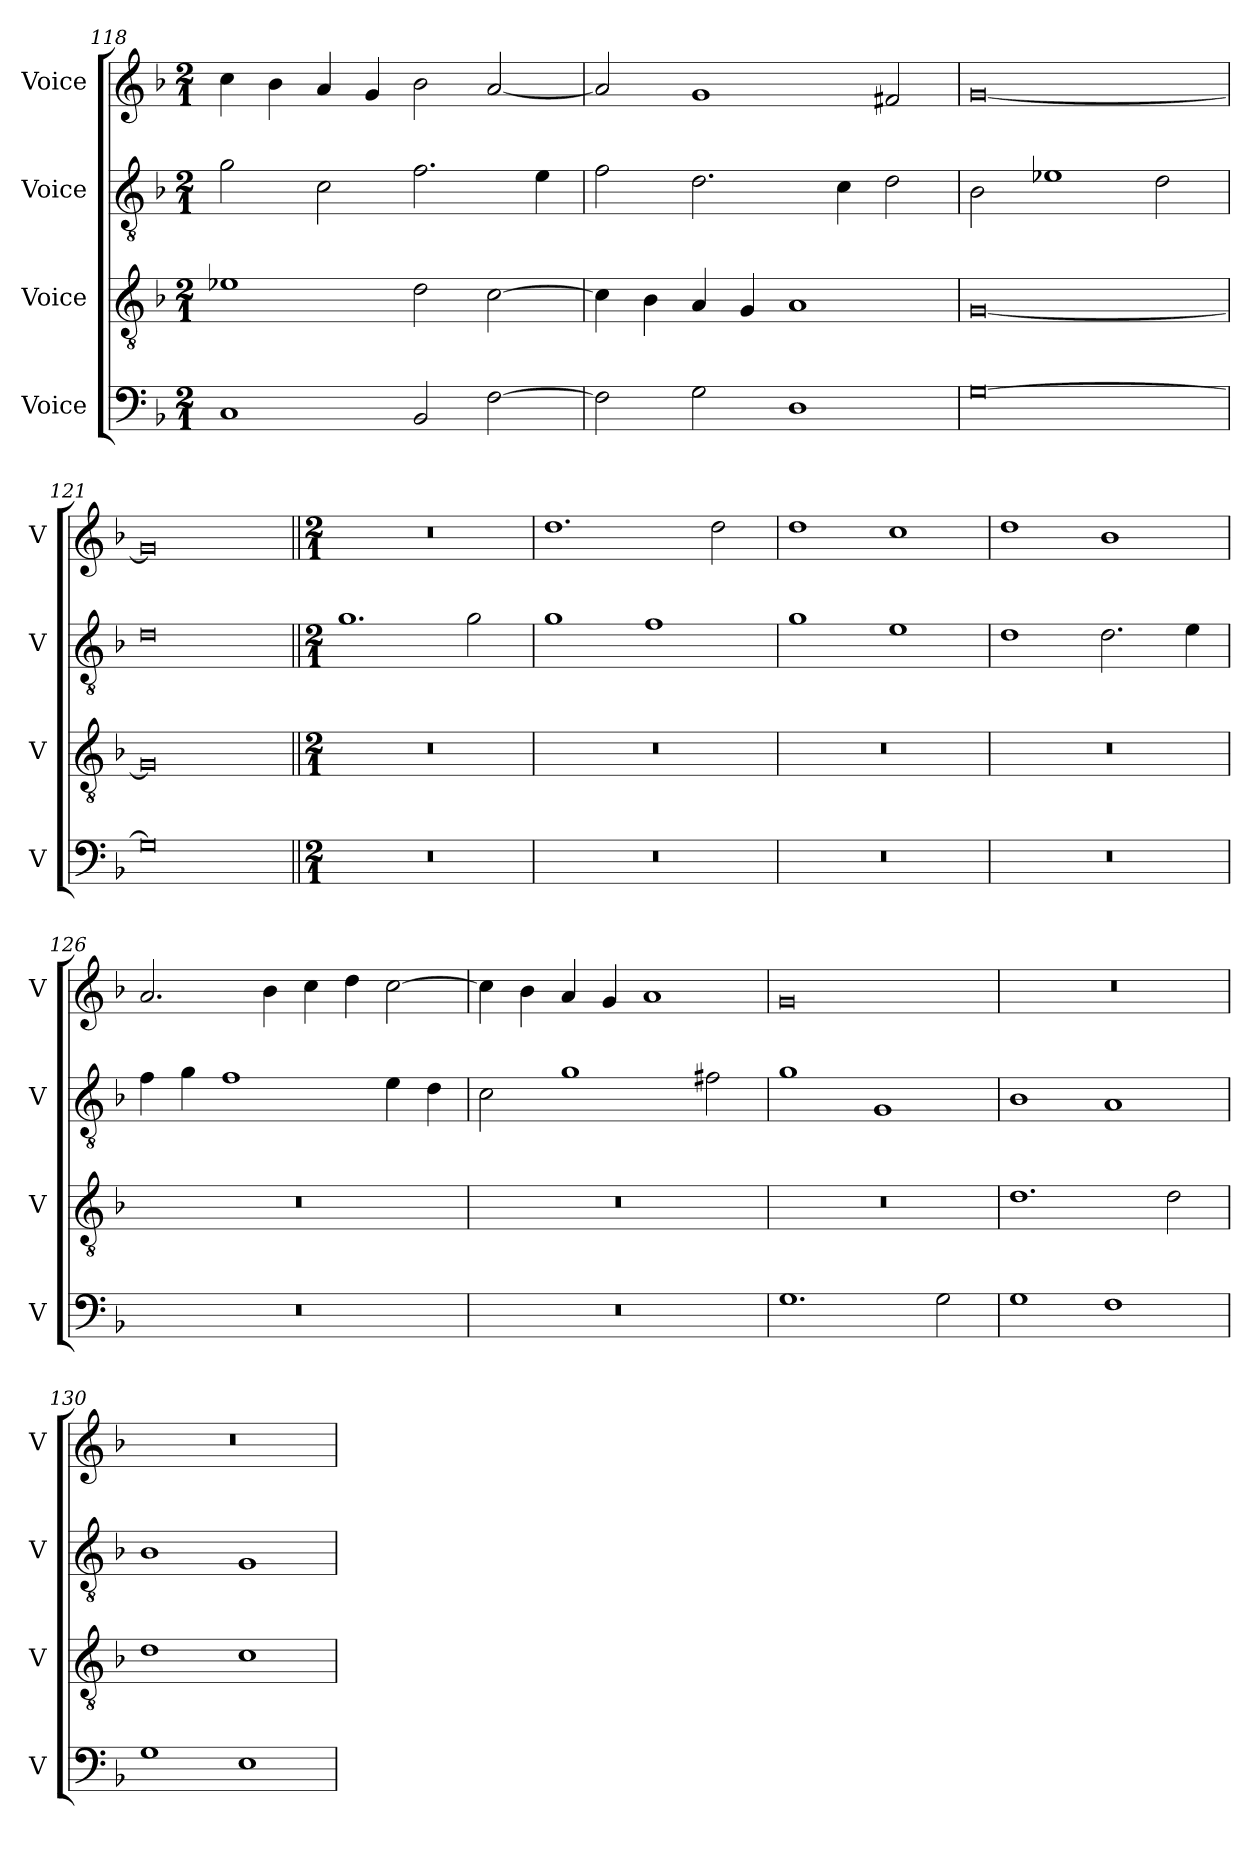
**kern	**kern	**kern	**kern
*part4	*part3	*part2	*part1
*staff4	*staff3	*staff2	*staff1
*I"Voice	*I"Voice	*I"Voice	*I"Voice
*I'V	*I'V	*I'V	*I'V
*clefF4	*clefGv2	*clefGv2	*clefG2
*k[b-]	*k[b-]	*k[b-]	*k[b-]
*M2/1	*M2/1	*M2/1	*M2/1
=118	=118	=118	=118
1C	1e-X	2g\	4cc\
.	.	.	4b-\
.	.	2c\	4a/
.	.	.	4g/
2BB-/	2d\	2.f\	2b-\
[2F\	[2c\	.	[2a/
.	.	4e\	.
=119	=119	=119	=119
2F\]	4c\]	2f\	2a/]
.	4B-\	.	.
2G\	4A/	2.d\	1g
.	4G/	.	.
1D	1A	.	.
.	.	4c\	.
.	.	2d\	2f#X/
!!LO:LB:g=z
=120	=120	=120	=120
[0G	[0G	2B-\	[0g
.	.	1e-X	.
.	.	2d\	.
=121	=121	=121	=121
0G]	0G]	0d	0g]
=122||	=122||	=122||	=122||
*M2/1	*M2/1	*M2/1	*M2/1
0r	0r	1.g	0r
.	.	2g\	.
=123	=123	=123	=123
0r	0r	1g	1.dd
.	.	1f	.
.	.	.	2dd\
=124	=124	=124	=124
0r	0r	1g	1dd
.	.	1e	1cc
=125	=125	=125	=125
0r	0r	1d	1dd
.	.	2.d\	1b-
.	.	4e\	.
=126	=126	=126	=126
0r	0r	4f\	2.a/
.	.	4g\	.
.	.	1f	.
.	.	.	4b-\
.	.	.	4cc\
.	.	.	4dd\
.	.	4e\	[2cc\
.	.	4d\	.
=127	=127	=127	=127
0r	0r	2c\	4cc\]
.	.	.	4b-\
.	.	1g	4a/
.	.	.	4g/
.	.	.	1a
.	.	2f#X\	.
!!LO:LB:g=z
=128	=128	=128	=128
1.G	0r	1g	0g
.	.	1G	.
2G\	.	.	.
=129	=129	=129	=129
1G	1.d	1B-	0r
1F	.	1A	.
.	2d\	.	.
=130	=130	=130	=130
1G	1d	1B-	0r
1E	1c	1G	.
=	=	=	=
*-	*-	*-	*-
